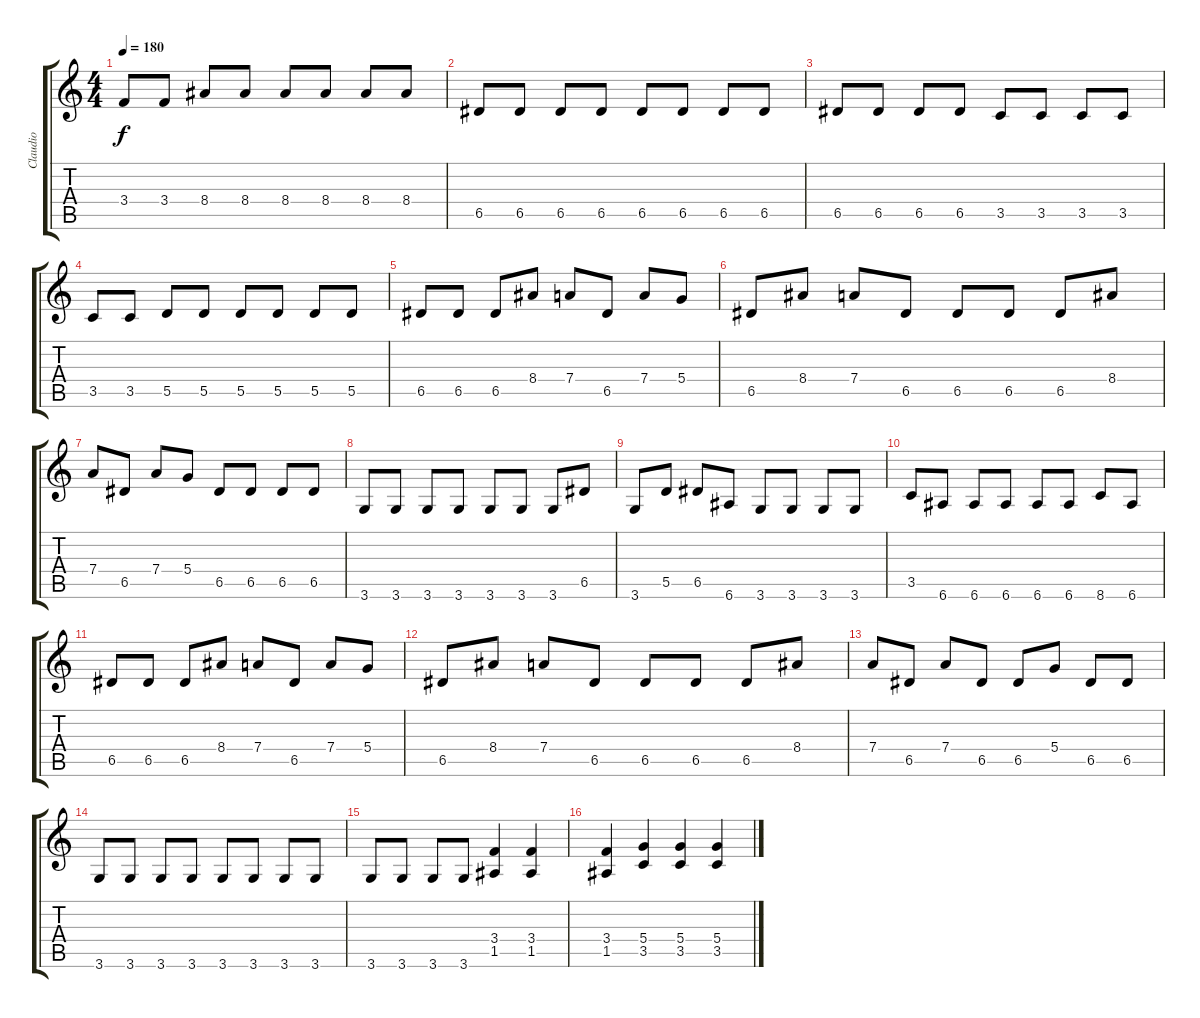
\track ("Claudio" "Claudio") {instrument distortionguitar}
\staff {score tabs}
\tuning (E4 B3 G3 D3 A2 E2) {hide}
\ts (4 4)
\tempo 180
\clef g2
\ks c
3.4.8{dy f} 3.4.8 8.4.8 8.4.8 8.4.8 8.4.8 8.4.8 8.4.8 |
6.5.8 6.5.8 6.5.8 6.5.8 6.5.8 6.5.8 6.5.8 6.5.8 |
6.5.8 6.5.8 6.5.8 6.5.8 3.5.8 3.5.8 3.5.8 3.5.8 |
3.5.8 3.5.8 5.5.8 5.5.8 5.5.8 5.5.8 5.5.8 5.5.8 |
6.5.8 6.5.8 6.5.8 8.4.8 7.4.8 6.5.8 7.4.8 5.4.8 |
6.5.8 8.4.8 7.4.8 6.5.8 6.5.8 6.5.8 6.5.8 8.4.8 |
7.4.8 6.5.8 7.4.8 5.4.8 6.5.8 6.5.8 6.5.8 6.5.8 |
3.6.8 3.6.8 3.6.8 3.6.8 3.6.8 3.6.8 3.6.8 6.5.8 |
3.6.8 5.5.8 6.5.8 6.6.8 3.6.8 3.6.8 3.6.8 3.6.8 |
3.5.8 6.6.8 6.6.8 6.6.8 6.6.8 6.6.8 8.6.8 6.6.8 |
6.5.8 6.5.8 6.5.8 8.4.8 7.4.8 6.5.8 7.4.8 5.4.8 |
6.5.8 8.4.8 7.4.8 6.5.8 6.5.8 6.5.8 6.5.8 8.4.8 |
7.4.8 6.5.8 7.4.8 6.5.8 6.5.8 5.4.8 6.5.8 6.5.8 |
3.6.8 3.6.8 3.6.8 3.6.8 3.6.8 3.6.8 3.6.8 3.6.8 |
3.6.8 3.6.8 3.6.8 3.6.8 (3.4 1.5).4 (3.4 1.5).4 |
(3.4 1.5).4 (5.4 3.5).4 (5.4 3.5).4 (5.4 3.5).4
